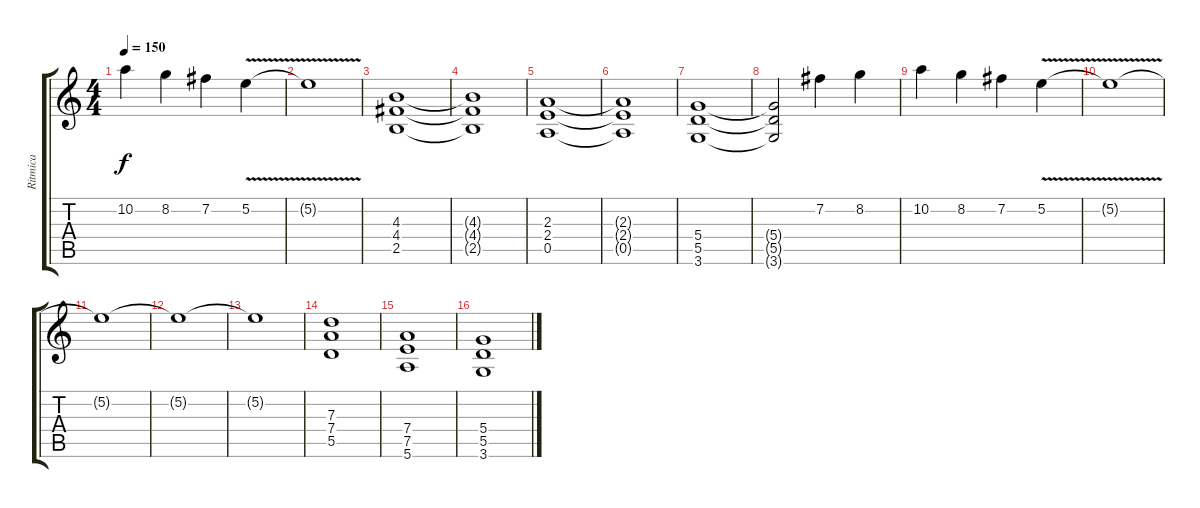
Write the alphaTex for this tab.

\track ("Ritmica" "Ritmica") {instrument overdrivenguitar}
\staff {score tabs}
\tuning (E4 B3 G3 D3 A2 E2) {hide}
\ts (4 4)
\tempo 150
\clef g2
\ks c
10.2.4{dy f} 8.2.4 7.2.4 5.2{v}.4 |
5.2{t}.1 |
(4.3 4.4 2.5).1 |
(4.3{t} 4.4{t} 2.5{t}).1 |
(2.3 2.4 0.5).1 |
(2.3{t} 2.4{t} 0.5{t}).1 |
(5.4 5.5 3.6).1 |
(5.4{t} 5.5{t} 3.6{t}).2 7.2.4 8.2.4 |
10.2.4 8.2.4 7.2.4 5.2{v}.4 |
5.2{t}.1 |
5.2{t}.1 |
5.2{t}.1 |
5.2{t}.1 |
(7.3 7.4 5.5).1 |
(7.4 7.5 5.6).1 |
(5.4 5.5 3.6).1
